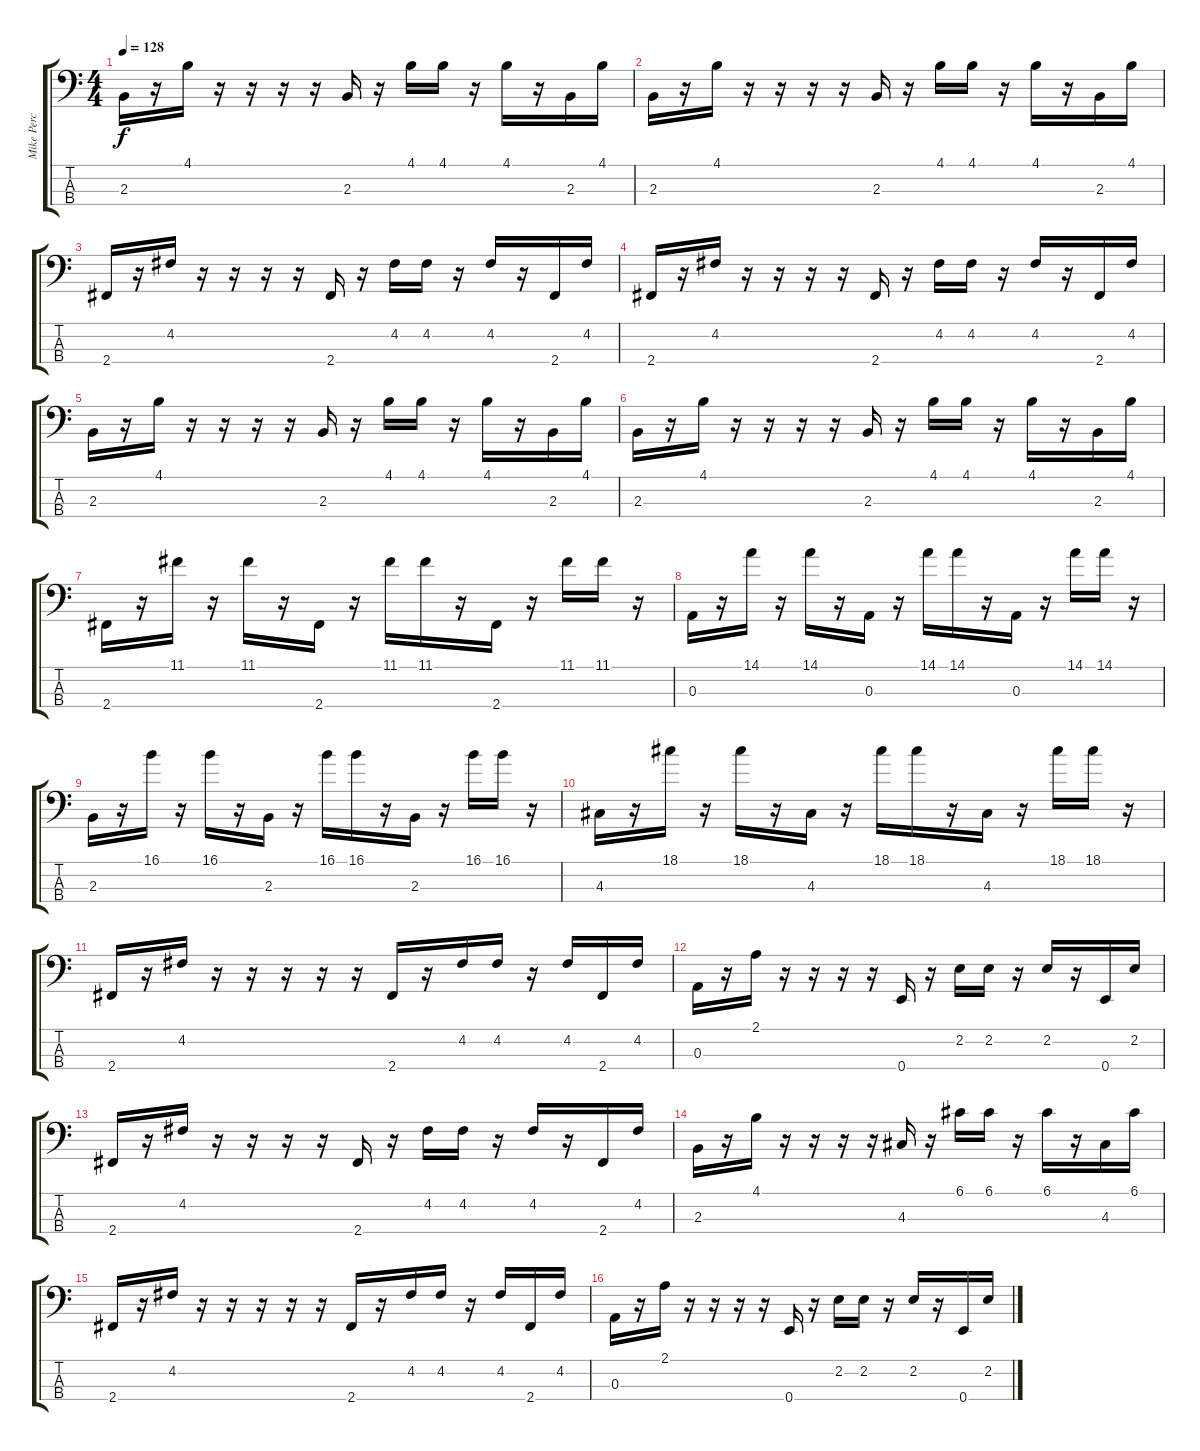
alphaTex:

\track (" Mike Percy" " Mike Perc") {instrument slapbass1}
\staff {score tabs}
\tuning (G2 D2 A1 E1) {hide}
\ts (4 4)
\tempo 128
\clef f4
\ks c
2.3.16{dy f} r.16 4.1.16 r.16 r.16 r.16 r.16 2.3.16 r.16 4.1.16 4.1.16 r.16 4.1.16 r.16 2.3.16 4.1.16 |
2.3.16 r.16 4.1.16 r.16 r.16 r.16 r.16 2.3.16 r.16 4.1.16 4.1.16 r.16 4.1.16 r.16 2.3.16 4.1.16 |
2.4.16 r.16 4.2.16 r.16 r.16 r.16 r.16 2.4.16 r.16 4.2.16 4.2.16 r.16 4.2.16 r.16 2.4.16 4.2.16 |
2.4.16 r.16 4.2.16 r.16 r.16 r.16 r.16 2.4.16 r.16 4.2.16 4.2.16 r.16 4.2.16 r.16 2.4.16 4.2.16 |
2.3.16 r.16 4.1.16 r.16 r.16 r.16 r.16 2.3.16 r.16 4.1.16 4.1.16 r.16 4.1.16 r.16 2.3.16 4.1.16 |
2.3.16 r.16 4.1.16 r.16 r.16 r.16 r.16 2.3.16 r.16 4.1.16 4.1.16 r.16 4.1.16 r.16 2.3.16 4.1.16 |
2.4.16 r.16 11.1.16 r.16 11.1.16 r.16 2.4.16 r.16 11.1.16 11.1.16 r.16 2.4.16 r.16 11.1.16 11.1.16 r.16 |
0.3.16 r.16 14.1.16 r.16 14.1.16 r.16 0.3.16 r.16 14.1.16 14.1.16 r.16 0.3.16 r.16 14.1.16 14.1.16 r.16 |
2.3.16 r.16 16.1.16 r.16 16.1.16 r.16 2.3.16 r.16 16.1.16 16.1.16 r.16 2.3.16 r.16 16.1.16 16.1.16 r.16 |
4.3.16 r.16 18.1.16 r.16 18.1.16 r.16 4.3.16 r.16 18.1.16 18.1.16 r.16 4.3.16 r.16 18.1.16 18.1.16 r.16 |
2.4.16 r.16 4.2.16 r.16 r.16 r.16 r.16 r.16 2.4.16 r.16 4.2.16 4.2.16 r.16 4.2.16 2.4.16 4.2.16 |
0.3.16 r.16 2.1.16 r.16 r.16 r.16 r.16 0.4.16 r.16 2.2.16 2.2.16 r.16 2.2.16 r.16 0.4.16 2.2.16 |
2.4.16 r.16 4.2.16 r.16 r.16 r.16 r.16 2.4.16 r.16 4.2.16 4.2.16 r.16 4.2.16 r.16 2.4.16 4.2.16 |
2.3.16 r.16 4.1.16 r.16 r.16 r.16 r.16 4.3.16 r.16 6.1.16 6.1.16 r.16 6.1.16 r.16 4.3.16 6.1.16 |
2.4.16 r.16 4.2.16 r.16 r.16 r.16 r.16 r.16 2.4.16 r.16 4.2.16 4.2.16 r.16 4.2.16 2.4.16 4.2.16 |
0.3.16 r.16 2.1.16 r.16 r.16 r.16 r.16 0.4.16 r.16 2.2.16 2.2.16 r.16 2.2.16 r.16 0.4.16 2.2.16
